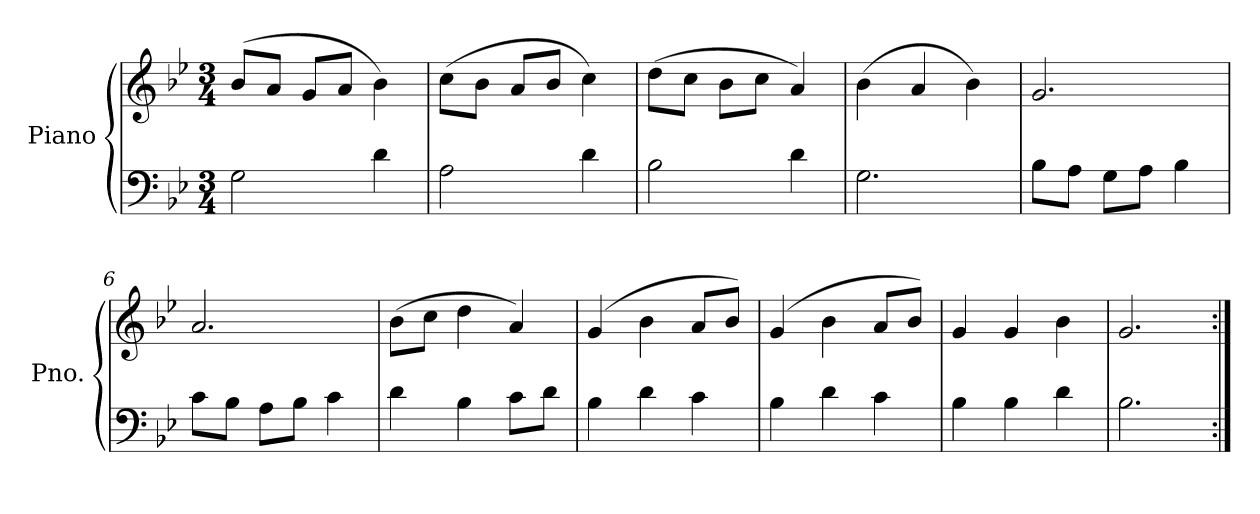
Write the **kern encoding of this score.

**kern	**kern
*part1	*part1
*staff2	*staff1
*I"Piano	*
*I'Pno.	*
*clefF4	*clefG2
*k[b-e-]	*k[b-e-]
*M3/4	*M3/4
=1	=1
2G\	(8b-/L
.	8a/J
.	8g/L
.	8a/J
4d\	4b-\)
=2	=2
2A\	(8cc\L
.	8b-\J
.	8a/L
.	8b-/J
4d\	4cc\)
=3	=3
2B-\	(8dd\L
.	8cc\J
.	8b-\L
.	8cc\J
4d\	4a/)
=4	=4
2.G\	(4b-\
.	4a/
.	4b-\)
=5	=5
8B-\L	2.g/
8A\J	.
8G\L	.
8A\J	.
4B-\	.
!!LO:LB:g=z
=6	=6
8c\L	2.a/
8B-\J	.
8A\L	.
8B-\J	.
4c\	.
=7	=7
4d\	(8b-\L
.	8cc\J
4B-\	4dd\
8c\L	4a/)
8d\J	.
=8	=8
4B-\	(4g/
4d\	4b-\
4c\	8a/L
.	8b-/J)
=9	=9
4B-\	(4g/
4d\	4b-\
4c\	8a/L
.	8b-/J)
=10	=10
4B-\	4g/
4B-\	4g/
4d\	4b-\
=11	=11
2.B-\	2.g/
=:|!	=:|!
*-	*-
